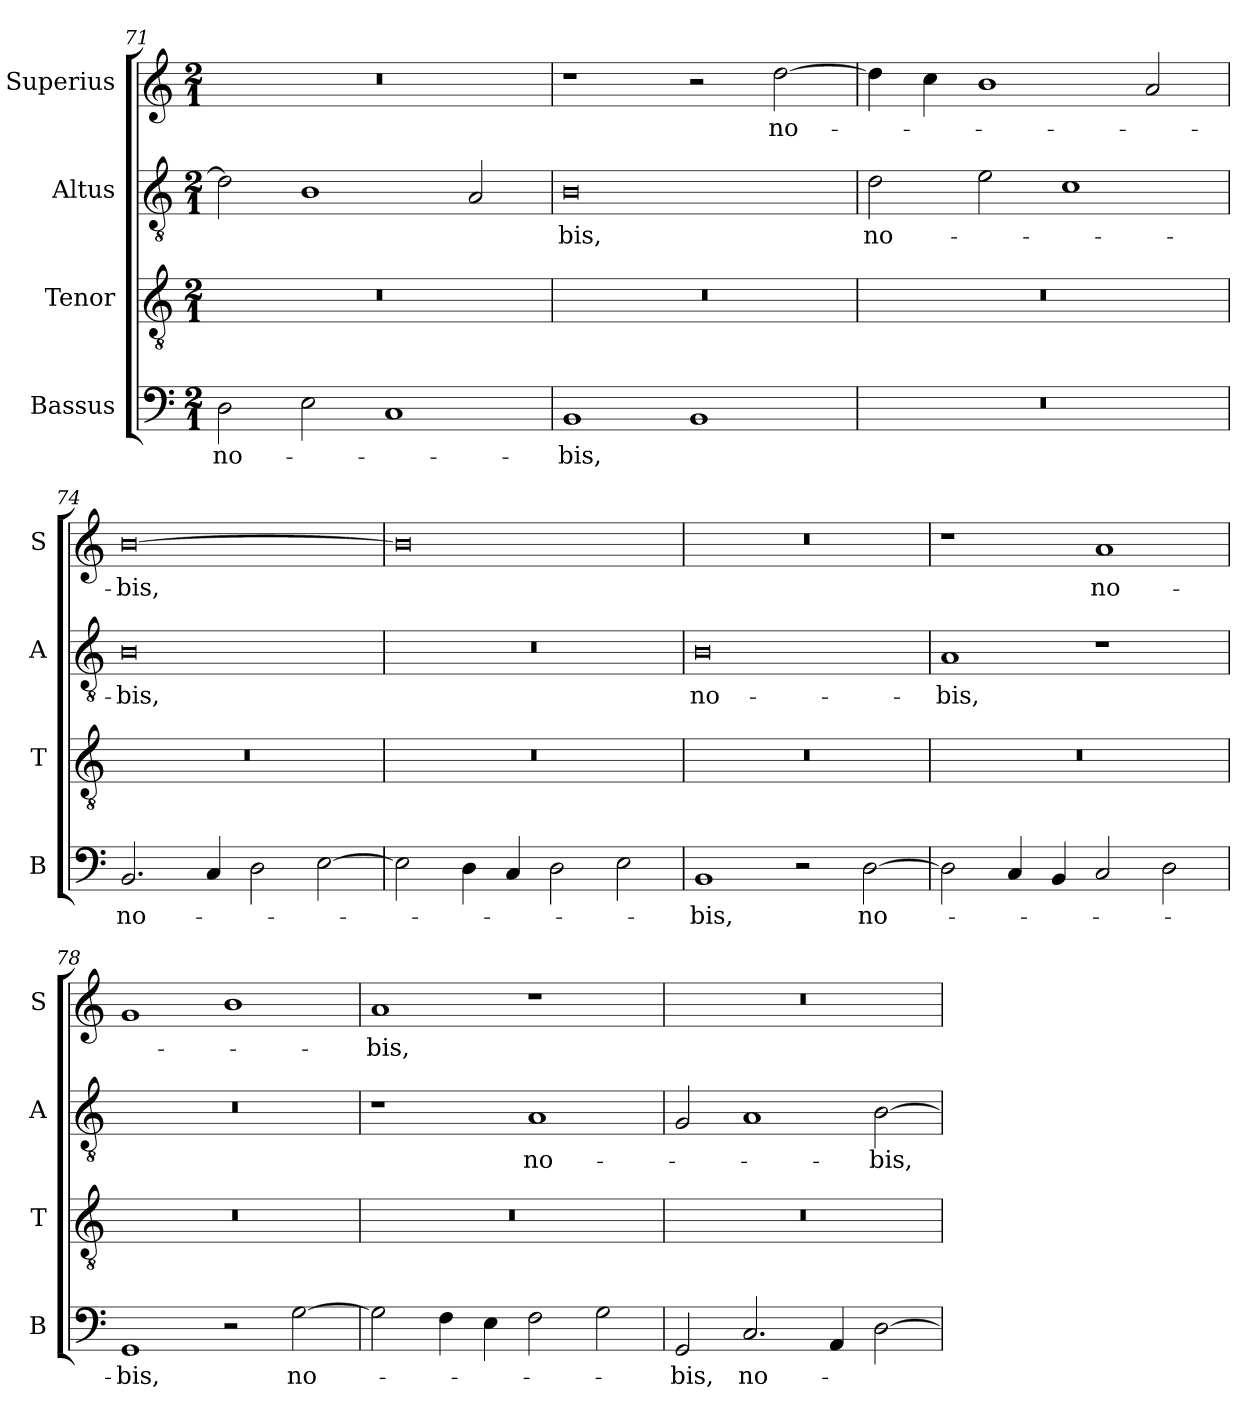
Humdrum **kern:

**kern	**text	**kern	**kern	**text	**kern	**text
*part4	*part4	*part3	*part2	*part2	*part1	*part1
*staff4	*staff4	*staff3	*staff2	*staff2	*staff1	*staff1
*I"Bassus	*	*I"Tenor	*I"Altus	*	*I"Superius	*
*I'B	*	*I'T	*I'A	*	*I'S	*
*clefF4	*	*clefGv2	*clefGv2	*	*clefG2	*
*k[]	*	*k[]	*k[]	*	*k[]	*
*M2/1	*	*M2/1	*M2/1	*	*M2/1	*
=71	=71	=71	=71	=71	=71	=71
!	!LO:LY:i	!	!	!	!	!
2D	no-	0r	2d]	.	0r	.
2E	.	.	1B	.	.	.
1C	.	.	.	.	.	.
.	.	.	2A	.	.	.
=72	=72	=72	=72	=72	=72	=72
!	!LO:LY:i	!	!	!LO:LY:i	!	!
1BB	-bis,	0r	0B	-bis,	1r	.
1BB	.	.	.	.	2r	.
.	.	.	.	.	[2dd	no-
=73	=73	=73	=73	=73	=73	=73
!	!	!	!	!LO:LY:i	!	!
0r	.	0r	2d	no-	4dd]	.
.	.	.	.	.	4cc	.
.	.	.	2e	.	1b	.
.	.	.	1c	.	.	.
.	.	.	.	.	2a	.
=74	=74	=74	=74	=74	=74	=74
!	!LO:LY:i	!	!	!LO:LY:i	!	!LO:LY:i
2.BB	no-	0r	0B	-bis,	[0b	-bis,
4C	.	.	.	.	.	.
2D	.	.	.	.	.	.
[2E	.	.	.	.	.	.
=75	=75	=75	=75	=75	=75	=75
2E]	.	0r	0r	.	0b]	.
4D	.	.	.	.	.	.
4C	.	.	.	.	.	.
2D	.	.	.	.	.	.
2E	.	.	.	.	.	.
=76	=76	=76	=76	=76	=76	=76
!	!LO:LY:i	!	!	!LO:LY:i	!	!
1BB	-bis,	0r	0B	no-	0r	.
2r	.	.	.	.	.	.
!	!LO:LY:i	!	!	!	!	!
[2D	no-	.	.	.	.	.
=77	=77	=77	=77	=77	=77	=77
!	!	!	!	!LO:LY:i	!	!
2D]	.	0r	1A	-bis,	1r	.
4C	.	.	.	.	.	.
4BB	.	.	.	.	.	.
!	!	!	!	!	!	!LO:LY:i
2C	.	.	1r	.	1a	no-
2D	.	.	.	.	.	.
=78	=78	=78	=78	=78	=78	=78
!	!LO:LY:i	!	!	!	!	!
1GG	-bis,	0r	0r	.	1g	.
2r	.	.	.	.	1b	.
[2G	no-	.	.	.	.	.
=79	=79	=79	=79	=79	=79	=79
!	!	!	!	!	!	!LO:LY:i
2G]	.	0r	1r	.	1a	-bis,
4F	.	.	.	.	.	.
4E	.	.	.	.	.	.
2F	.	.	1A	no-	1r	.
2G	.	.	.	.	.	.
=80	=80	=80	=80	=80	=80	=80
!	!LO:LY:i	!	!	!	!	!
2GG	-bis,	0r	2G	.	0r	.
!	!LO:LY:i	!	!	!	!	!
2.C	no-	.	1A	.	.	.
4AA	.	.	.	.	.	.
!	!	!	!	!LO:LY:i	!	!
[2D	.	.	[2B	-bis,	.	.
=	=	=	=	=	=	=
*-	*-	*-	*-	*-	*-	*-
